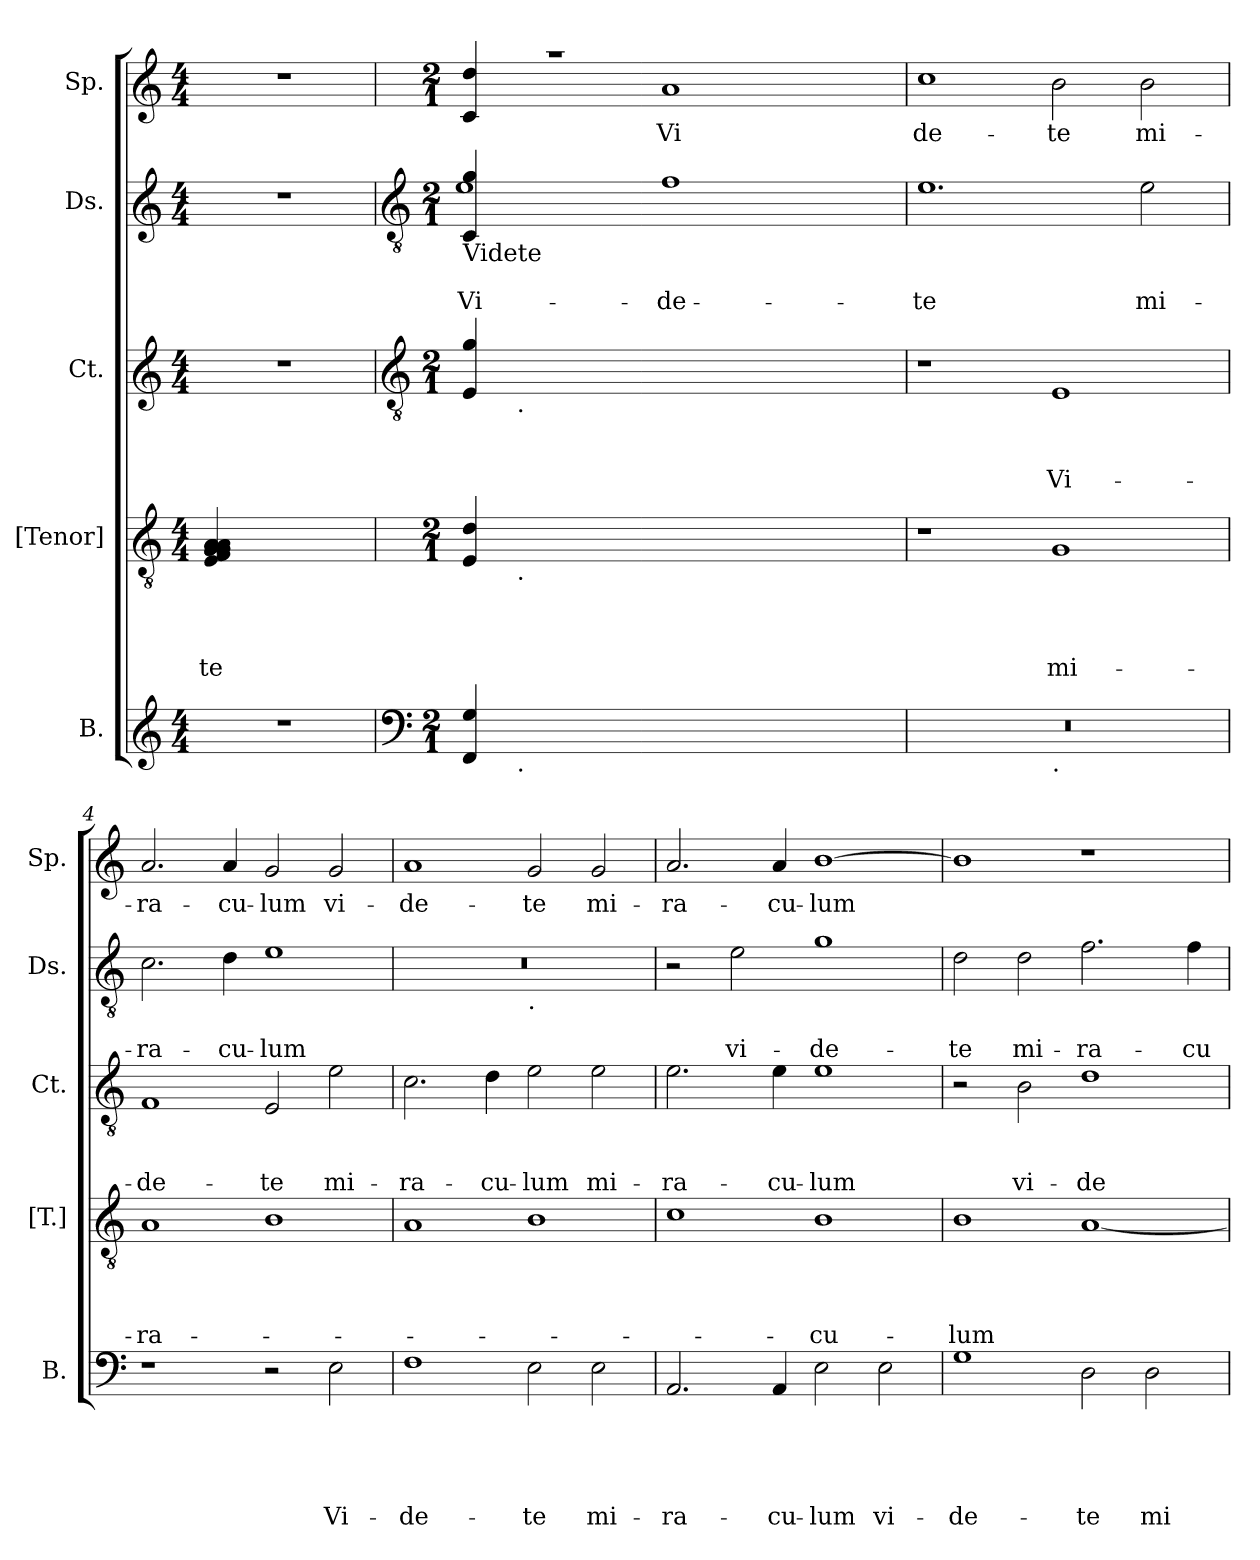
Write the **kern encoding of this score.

**kern	**text	**text	**text	**text	**text	**kern	**text	**text	**text	**text	**kern	**text	**text	**text	**kern	**text	**text	**kern	**text
*part5	*part5	*part5	*part5	*part5	*part5	*part4	*part4	*part4	*part4	*part4	*part3	*part3	*part3	*part3	*part2	*part2	*part2	*part1	*part1
*staff5	*staff5	*staff5	*staff5	*staff5	*staff5	*staff4	*staff4	*staff4	*staff4	*staff4	*staff3	*staff3	*staff3	*staff3	*staff2	*staff2	*staff2	*staff1	*staff1
*I"B.	*	*	*	*	*	*I"[Tenor]	*	*	*	*	*I"Ct.	*	*	*	*I"Ds.	*	*	*I"Sp.	*
*I'B.	*	*	*	*	*	*I'[T.]	*	*	*	*	*I'Ct.	*	*	*	*I'Ds.	*	*	*I'Sp.	*
*clefG2	*	*	*	*	*	*clefGv2	*	*	*	*	*clefG2	*	*	*	*clefG2	*	*	*clefG2	*
*k[]	*	*	*	*	*	*k[]	*	*	*	*	*k[]	*	*	*	*k[]	*	*	*k[]	*
*C:	*	*	*	*	*	*C:	*	*	*	*	*C:	*	*	*	*C:	*	*	*C:	*
*M4/4	*	*	*	*	*	*M4/4	*	*	*	*	*M4/4	*	*	*	*M4/4	*	*	*M4/4	*
=1	=1	=1	=1	=1	=1	=1	=1	=1	=1	=1	=1	=1	=1	=1	=1	=1	=1	=1	=1
!	!	!	!	!	!	!	!	!	!	!LO:LY:b	!	!	!	!	!	!	!	!	!
1r	.	.	.	.	.	4E/ 4F/ 4G/ 4G/ 4G/ 4G/ 4A/ 4A/ 4A/	.	.	.	-te	1r	.	.	.	1r	.	.	1r	.
.	.	.	.	.	.	2.ryy	.	.	.	.	.	.	.	.	.	.	.	.	.
!!LO:LB:g=z
=2	=2	=2	=2	=2	=2	=2	=2	=2	=2	=2	=2	=2	=2	=2	=2	=2	=2	=2	=2
*clefF4	*	*	*	*	*	*	*	*	*	*	*clefGv2	*	*	*	*clefGv2	*	*	*	*
*M2/1	*	*	*	*	*	*M2/1	*	*	*	*	*M2/1	*	*	*	*M2/1	*	*	*M2/1	*
*	*	*	*	*	*	*	*	*	*	*	*	*	*	*	*^	*	*	*	*
!	!	!	!	!	!	!	!	!	!	!	!	!	!	!	!	!	!	!	!LO:TX:b:t=Videte	!
!	!	!	!	!	!	!	!	!	!	!	!	!	!	!	!LO:TX:b:t=Videte	!	!	!	!	!
!	!	!	!	!	!	!	!	!	!	!	!LO:TX:b:t=Videte	!	!	!	!	!	!	!	!	!
!	!	!	!	!	!	!LO:TX:a:i:t=editorial	!	!	!	!	!	!	!	!	!	!	!	!	!	!
!LO:TX:b:t=Videte	!	!	!	!	!	!	!	!	!	!	!	!	!	!	!	!	!	!	!	!
!	!	!	!	!	!	!	!	!	!	!	!	!	!	!	!	!	!	!LO:LY:b	!	!
*^	*	*	*	*	*	*^	*	*	*	*	*^	*	*	*	*	*	*	*	*^	*
4FF/ 4G/	8ryy	.	.	.	.	.	4E/ 4d/	8ryy	.	.	.	.	4E/ 4g/	8ryy	.	.	.	4C/ 4g/	1e	.	Vi-	4c/ 4dd/	1ryy	.
.	32ryy	.	.	.	.	.	.	32ryy	.	.	.	.	.	32ryy	.	.	.	.	.	.	.	.	.	.
!	!	!	!	!	!	!	!	!	!	!	!	!	!	!LO:TX:b:t=.	!	!	!	!	!	!	!	!	!	!
!	!	!	!	!	!	!	!	!LO:TX:b:t=.	!	!	!	!	!	!	!	!	!	!	!	!	!	!	!	!
!	!LO:TX:b:t=.	!	!	!	!	!	!	!	!	!	!	!	!	!	!	!	!	!	!	!	!	!	!	!
.	1ryy	.	.	.	.	.	.	1ryy	.	.	.	.	.	1ryy	.	.	.	.	.	.	.	.	.	.
1..ryy	.	.	.	.	.	.	1..ryy	.	.	.	.	.	1..ryy	.	.	.	.	1..ryy	.	.	.	1raa	.	.
!	!	!	!	!	!	!	!	!	!	!	!	!	!	!	!	!	!	!	!	!	!LO:LY:b	!	!	!LO:LY:b
.	.	.	.	.	.	.	.	.	.	.	.	.	.	.	.	.	.	.	1f	.	-de-	.	1a	Vi-
.	2ryy	.	.	.	.	.	.	2ryy	.	.	.	.	.	2ryy	.	.	.	.	.	.	.	.	.	.
.	.	.	.	.	.	.	.	.	.	.	.	.	.	.	.	.	.	.	.	.	.	2.ryy	.	.
.	4ryy	.	.	.	.	.	.	4ryy	.	.	.	.	.	4ryy	.	.	.	.	.	.	.	.	.	.
.	16.ryy	.	.	.	.	.	.	16.ryy	.	.	.	.	.	16.ryy	.	.	.	.	.	.	.	.	.	.
=3	=3	=3	=3	=3	=3	=3	=3	=3	=3	=3	=3	=3	=3	=3	=3	=3	=3	=3	=3	=3	=3	=3	=3	=3
!	!	!	!	!	!	!	!	!	!	!	!	!	!	!	!	!	!	!	!	!	!LO:LY:b	!	!	!LO:LY:b
*	*	*	*	*	*	*	*v	*v	*	*	*	*	*	*	*	*	*	*v	*v	*	*	*v	*v	*
*	*	*	*	*	*	*	*	*	*	*	*	*v	*v	*	*	*	*	*	*	*	*
0r	1ryy	.	.	.	.	.	1r	.	.	.	.	1r	.	.	.	1.e	.	-te	1cc	-de-
!	!LO:TX:b:t=.	!	!	!	!	!	!	!	!	!	!	!	!	!	!	!	!	!	!	!
!	!	!	!	!	!	!	!	!	!	!	!LO:LY:b	!	!	!	!LO:LY:b	!	!	!	!	!LO:LY:b
.	1ryy	.	.	.	.	.	1G	.	.	.	mi-	1E	.	.	Vi-	.	.	.	2b\	-te
!	!	!	!	!	!	!	!	!	!	!	!	!	!	!	!	!	!	!LO:LY:b	!	!LO:LY:b
.	.	.	.	.	.	.	.	.	.	.	.	.	.	.	.	2e\	.	mi-	2b\	mi-
=4	=4	=4	=4	=4	=4	=4	=4	=4	=4	=4	=4	=4	=4	=4	=4	=4	=4	=4	=4	=4
!	!	!	!	!	!	!	!	!	!	!	!LO:LY:b	!	!	!	!LO:LY:b	!	!	!LO:LY:b	!	!LO:LY:b
*v	*v	*	*	*	*	*	*	*	*	*	*	*	*	*	*	*	*	*	*	*
1r	.	.	.	.	.	1A	.	.	.	-ra-	1F	.	.	-de-	2.c\	.	-ra-	2.a/	-ra-
!	!	!	!	!	!	!	!	!	!	!	!	!	!	!	!	!	!LO:LY:b	!	!LO:LY:b
.	.	.	.	.	.	.	.	.	.	.	.	.	.	.	4d\	.	-cu-	4a/	-cu-
!	!	!	!	!	!	!	!	!	!	!	!	!	!	!LO:LY:b	!	!	!LO:LY:b:rj	!	!LO:LY:b
2r	.	.	.	.	.	1B	.	.	.	.	2E/	.	.	-te	1e	.	-lum	2g/	-lum
!	!	!	!	!	!LO:LY:b	!	!	!	!	!	!	!	!	!LO:LY:b	!	!	!	!	!LO:LY:b
2E\	.	.	.	.	Vi-	.	.	.	.	.	2e\	.	.	mi-	.	.	.	2g/	vi-
=5	=5	=5	=5	=5	=5	=5	=5	=5	=5	=5	=5	=5	=5	=5	=5	=5	=5	=5	=5
!	!	!	!	!	!LO:LY:b	!	!	!	!	!	!	!	!	!LO:LY:b	!	!	!	!	!LO:LY:b
*	*	*	*	*	*	*	*	*	*	*	*	*	*	*	*^	*	*	*	*
1F	.	.	.	.	-de-	1A	.	.	.	.	2.c\	.	.	-ra-	0r	1ryy	.	.	1a	-de-
!	!	!	!	!	!	!	!	!	!	!	!	!	!	!LO:LY:b	!	!	!	!	!	!
.	.	.	.	.	.	.	.	.	.	.	4d\	.	.	-cu-	.	.	.	.	.	.
!	!	!	!	!	!	!	!	!	!	!	!	!	!	!	!	!LO:TX:b:t=.	!	!	!	!
!	!	!	!	!	!LO:LY:b	!	!	!	!	!	!	!	!	!LO:LY:b	!	!	!	!	!	!LO:LY:b
2E\	.	.	.	.	-te	1B	.	.	.	.	2e\	.	.	-lum	.	1ryy	.	.	2g/	-te
!	!	!	!	!	!LO:LY:b	!	!	!	!	!	!	!	!	!LO:LY:b	!	!	!	!	!	!LO:LY:b
2E\	.	.	.	.	mi-	.	.	.	.	.	2e\	.	.	mi-	.	.	.	.	2g/	mi-
=6	=6	=6	=6	=6	=6	=6	=6	=6	=6	=6	=6	=6	=6	=6	=6	=6	=6	=6	=6	=6
!	!	!	!	!	!LO:LY:b	!	!	!	!	!	!	!	!	!LO:LY:b	!	!	!	!	!	!LO:LY:b
*	*	*	*	*	*	*	*	*	*	*	*	*	*	*	*v	*v	*	*	*	*
2.AA/	.	.	.	.	-ra-	1c	.	.	.	.	2.e\	.	.	-ra-	2r	.	.	2.a/	-ra-
!	!	!	!	!	!	!	!	!	!	!	!	!	!	!	!	!	!LO:LY:b	!	!
.	.	.	.	.	.	.	.	.	.	.	.	.	.	.	2e\	.	vi-	.	.
!	!	!	!	!	!LO:LY:b	!	!	!	!	!	!	!	!	!LO:LY:b	!	!	!	!	!LO:LY:b
4AA/	.	.	.	.	-cu-	.	.	.	.	.	4e\	.	.	-cu-	.	.	.	4a/	-cu-
!	!	!	!	!	!LO:LY:b	!	!	!	!	!LO:LY:b	!	!	!	!LO:LY:b:rj	!	!	!LO:LY:b	!	!LO:LY:b
2E\	.	.	.	.	-lum	1B	.	.	.	-cu-	1e	.	.	-lum	1g	.	-de-	[<1b	-lum
!	!	!	!	!	!LO:LY:b	!	!	!	!	!	!	!	!	!	!	!	!	!	!
2E\	.	.	.	.	vi-	.	.	.	.	.	.	.	.	.	.	.	.	.	.
!!LO:LB:g=z
=7	=7	=7	=7	=7	=7	=7	=7	=7	=7	=7	=7	=7	=7	=7	=7	=7	=7	=7	=7
!	!	!	!	!	!LO:LY:b	!	!	!	!	!LO:LY:b	!	!	!	!	!	!	!LO:LY:b	!	!
1G	.	.	.	.	-de-	1B	.	.	.	-lum	2r	.	.	.	2d\	.	-te	1b]	.
!	!	!	!	!	!	!	!	!	!	!	!	!	!	!LO:LY:b	!	!	!LO:LY:b	!	!
.	.	.	.	.	.	.	.	.	.	.	2B\	.	.	vi-	2d\	.	mi-	.	.
!	!	!	!	!	!LO:LY:b	!	!	!	!	!	!	!	!	!LO:LY:b	!	!	!LO:LY:b	!	!
2D\	.	.	.	.	-te	[<1A	.	.	.	.	1d	.	.	-de-	2.f\	.	-ra-	1r	.
!	!	!	!	!	!LO:LY:b	!	!	!	!	!	!	!	!	!	!	!	!	!	!
2D\	.	.	.	.	mi-	.	.	.	.	.	.	.	.	.	.	.	.	.	.
!	!	!	!	!	!	!	!	!	!	!	!	!	!	!	!	!	!LO:LY:b	!	!
.	.	.	.	.	.	.	.	.	.	.	.	.	.	.	4f\	.	-cu-	.	.
=	=	=	=	=	=	=	=	=	=	=	=	=	=	=	=	=	=	=	=
*-	*-	*-	*-	*-	*-	*-	*-	*-	*-	*-	*-	*-	*-	*-	*-	*-	*-	*-	*-
